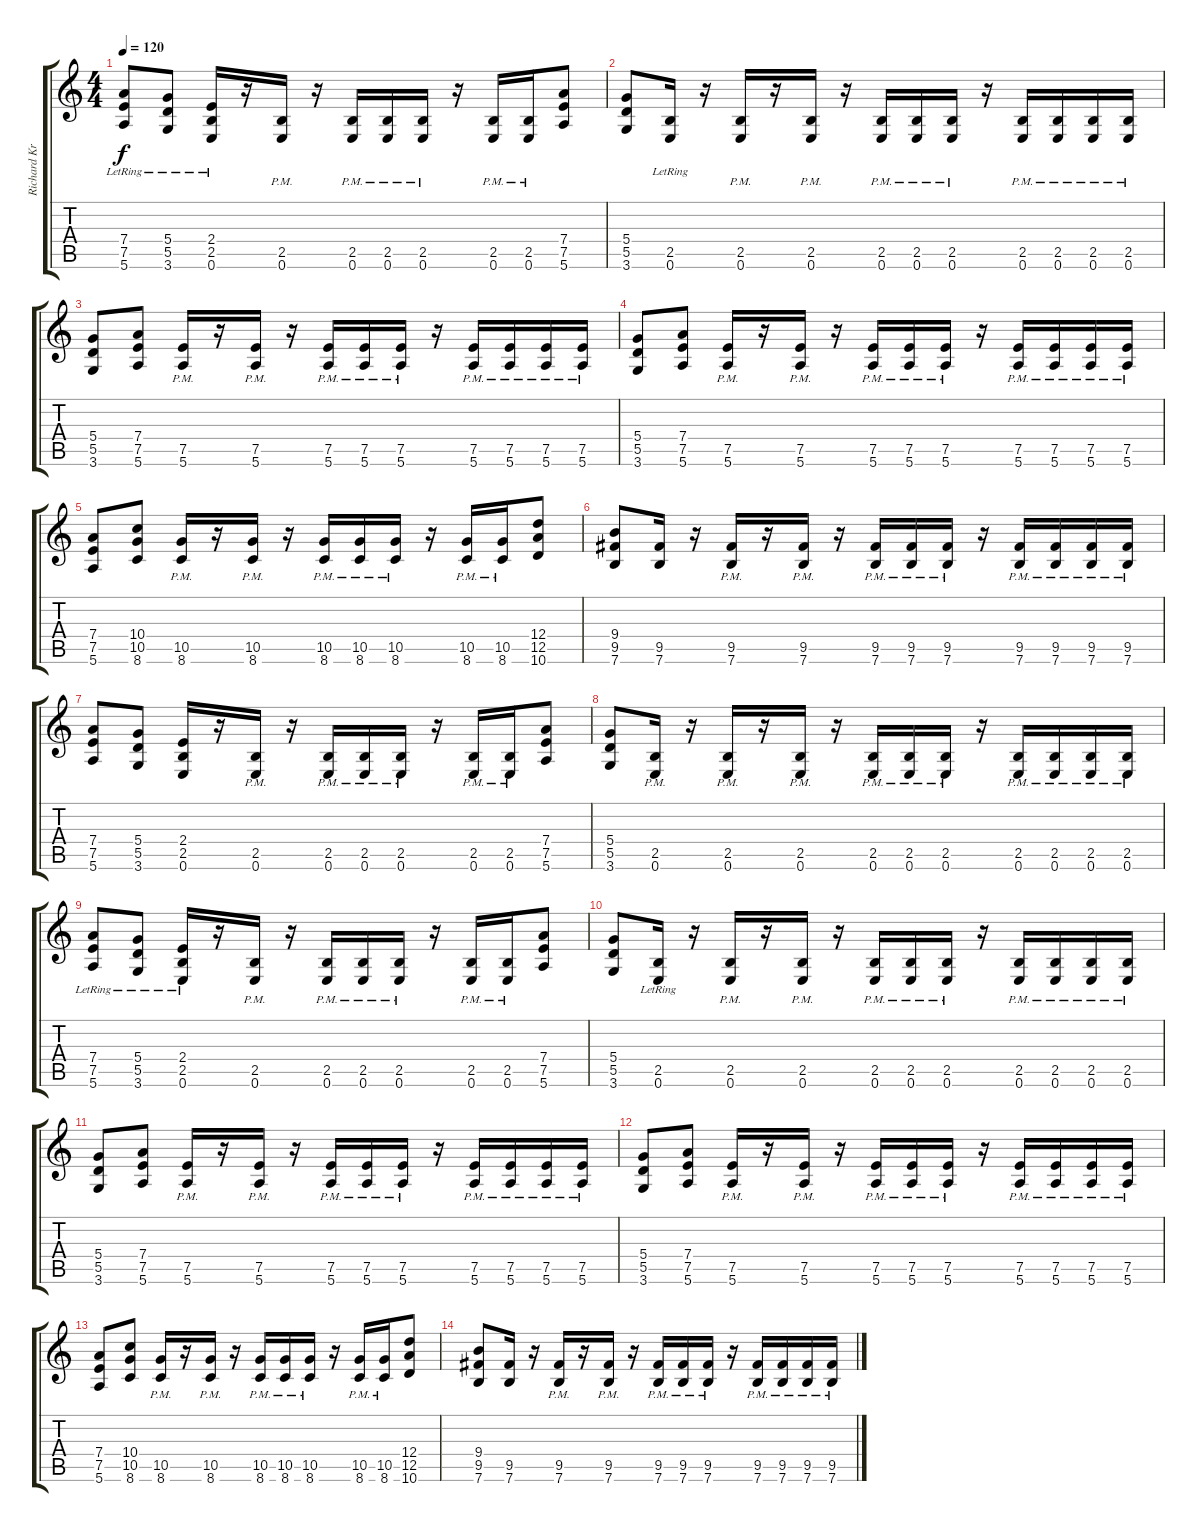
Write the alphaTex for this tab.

\track ("Richard Kruspe - Guitar I" "Richard Kr") {instrument distortionguitar}
\staff {score tabs}
\tuning (E4 B3 G3 D3 A2 E2) {hide}
\ts (4 4)
\tempo 120
\clef g2
\ks c
(7.4 7.5{lr} 5.6).8{dy f} (5.4 5.5 3.6{lr}).8 (2.4{lr} 2.5{lr} 0.6{lr}).16 r.16 (2.5{pm} 0.6{pm}).16 r.16 (2.5{pm} 0.6{pm}).16 (2.5{pm} 0.6{pm}).16 (2.5{pm} 0.6{pm}).16 r.16 (2.5{pm} 0.6{pm}).16 (2.5{pm} 0.6{pm}).16 (7.4 7.5 5.6).8 |
(5.4 5.5 3.6).8 (2.5{lr} 0.6{lr}).16 r.16 (2.5{pm} 0.6{pm}).16 r.16 (2.5{pm} 0.6{pm}).16 r.16 (2.5{pm} 0.6{pm}).16 (2.5{pm} 0.6{pm}).16 (2.5{pm} 0.6{pm}).16 r.16 (2.5{pm} 0.6{pm}).16 (2.5{pm} 0.6{pm}).16 (2.5{pm} 0.6{pm}).16 (2.5{pm} 0.6{pm}).16 |
(5.4 5.5 3.6).8 (7.4 7.5 5.6).8 (7.5{pm} 5.6).16 r.16 (7.5{pm} 5.6).16 r.16 (7.5{pm} 5.6).16 (7.5{pm} 5.6).16 (7.5{pm} 5.6).16 r.16 (7.5{pm} 5.6).16 (7.5{pm} 5.6).16 (7.5{pm} 5.6).16 (7.5{pm} 5.6).16 |
(5.4 5.5 3.6).8 (7.4 7.5 5.6).8 (7.5{pm} 5.6).16 r.16 (7.5{pm} 5.6).16 r.16 (7.5{pm} 5.6).16 (7.5{pm} 5.6).16 (7.5{pm} 5.6).16 r.16 (7.5{pm} 5.6).16 (7.5{pm} 5.6).16 (7.5{pm} 5.6).16 (7.5{pm} 5.6).16 |
(7.4 7.5 5.6).8 (10.4 10.5 8.6).8 (10.5{pm} 8.6).16 r.16 (10.5{pm} 8.6).16 r.16 (10.5{pm} 8.6).16 (10.5{pm} 8.6).16 (10.5{pm} 8.6).16 r.16 (10.5{pm} 8.6).16 (10.5{pm} 8.6).16 (12.4 12.5 10.6).8 |
(9.4 9.5 7.6).8 (9.5 7.6).16 r.16 (9.5{pm} 7.6).16 r.16 (9.5{pm} 7.6).16 r.16 (9.5{pm} 7.6).16 (9.5{pm} 7.6).16 (9.5{pm} 7.6).16 r.16 (9.5{pm} 7.6).16 (9.5{pm} 7.6).16 (9.5{pm} 7.6).16 (9.5{pm} 7.6).16 |
(7.4 7.5 5.6).8 (5.4 5.5 3.6).8 (2.4 2.5 0.6).16 r.16 (2.5{pm} 0.6{pm}).16 r.16 (2.5{pm} 0.6{pm}).16 (2.5{pm} 0.6{pm}).16 (2.5{pm} 0.6{pm}).16 r.16 (2.5{pm} 0.6{pm}).16 (2.5{pm} 0.6{pm}).16 (7.4 7.5 5.6).8 |
(5.4 5.5 3.6).8 (2.5{pm} 0.6{pm}).16 r.16 (2.5{pm} 0.6{pm}).16 r.16 (2.5{pm} 0.6{pm}).16 r.16 (2.5{pm} 0.6{pm}).16 (2.5{pm} 0.6{pm}).16 (2.5{pm} 0.6{pm}).16 r.16 (2.5{pm} 0.6{pm}).16 (2.5{pm} 0.6{pm}).16 (2.5{pm} 0.6{pm}).16 (2.5{pm} 0.6{pm}).16 |
(7.4 7.5{lr} 5.6).8 (5.4 5.5 3.6{lr}).8 (2.4{lr} 2.5{lr} 0.6{lr}).16 r.16 (2.5{pm} 0.6{pm}).16 r.16 (2.5{pm} 0.6{pm}).16 (2.5{pm} 0.6{pm}).16 (2.5{pm} 0.6{pm}).16 r.16 (2.5{pm} 0.6{pm}).16 (2.5{pm} 0.6{pm}).16 (7.4 7.5 5.6).8 |
(5.4 5.5 3.6).8 (2.5{lr} 0.6{lr}).16 r.16 (2.5{pm} 0.6{pm}).16 r.16 (2.5{pm} 0.6{pm}).16 r.16 (2.5{pm} 0.6{pm}).16 (2.5{pm} 0.6{pm}).16 (2.5{pm} 0.6{pm}).16 r.16 (2.5{pm} 0.6{pm}).16 (2.5{pm} 0.6{pm}).16 (2.5{pm} 0.6{pm}).16 (2.5{pm} 0.6{pm}).16 |
(5.4 5.5 3.6).8 (7.4 7.5 5.6).8 (7.5{pm} 5.6).16 r.16 (7.5{pm} 5.6).16 r.16 (7.5{pm} 5.6).16 (7.5{pm} 5.6).16 (7.5{pm} 5.6).16 r.16 (7.5{pm} 5.6).16 (7.5{pm} 5.6).16 (7.5{pm} 5.6).16 (7.5{pm} 5.6).16 |
(5.4 5.5 3.6).8 (7.4 7.5 5.6).8 (7.5{pm} 5.6).16 r.16 (7.5{pm} 5.6).16 r.16 (7.5{pm} 5.6).16 (7.5{pm} 5.6).16 (7.5{pm} 5.6).16 r.16 (7.5{pm} 5.6).16 (7.5{pm} 5.6).16 (7.5{pm} 5.6).16 (7.5{pm} 5.6).16 |
(7.4 7.5 5.6).8 (10.4 10.5 8.6).8 (10.5{pm} 8.6).16 r.16 (10.5{pm} 8.6).16 r.16 (10.5{pm} 8.6).16 (10.5{pm} 8.6).16 (10.5{pm} 8.6).16 r.16 (10.5{pm} 8.6).16 (10.5{pm} 8.6).16 (12.4 12.5 10.6).8 |
(9.4 9.5 7.6).8 (9.5 7.6).16 r.16 (9.5{pm} 7.6).16 r.16 (9.5{pm} 7.6).16 r.16 (9.5{pm} 7.6).16 (9.5{pm} 7.6).16 (9.5{pm} 7.6).16 r.16 (9.5{pm} 7.6).16 (9.5{pm} 7.6).16 (9.5{pm} 7.6).16 (9.5{pm} 7.6).16
